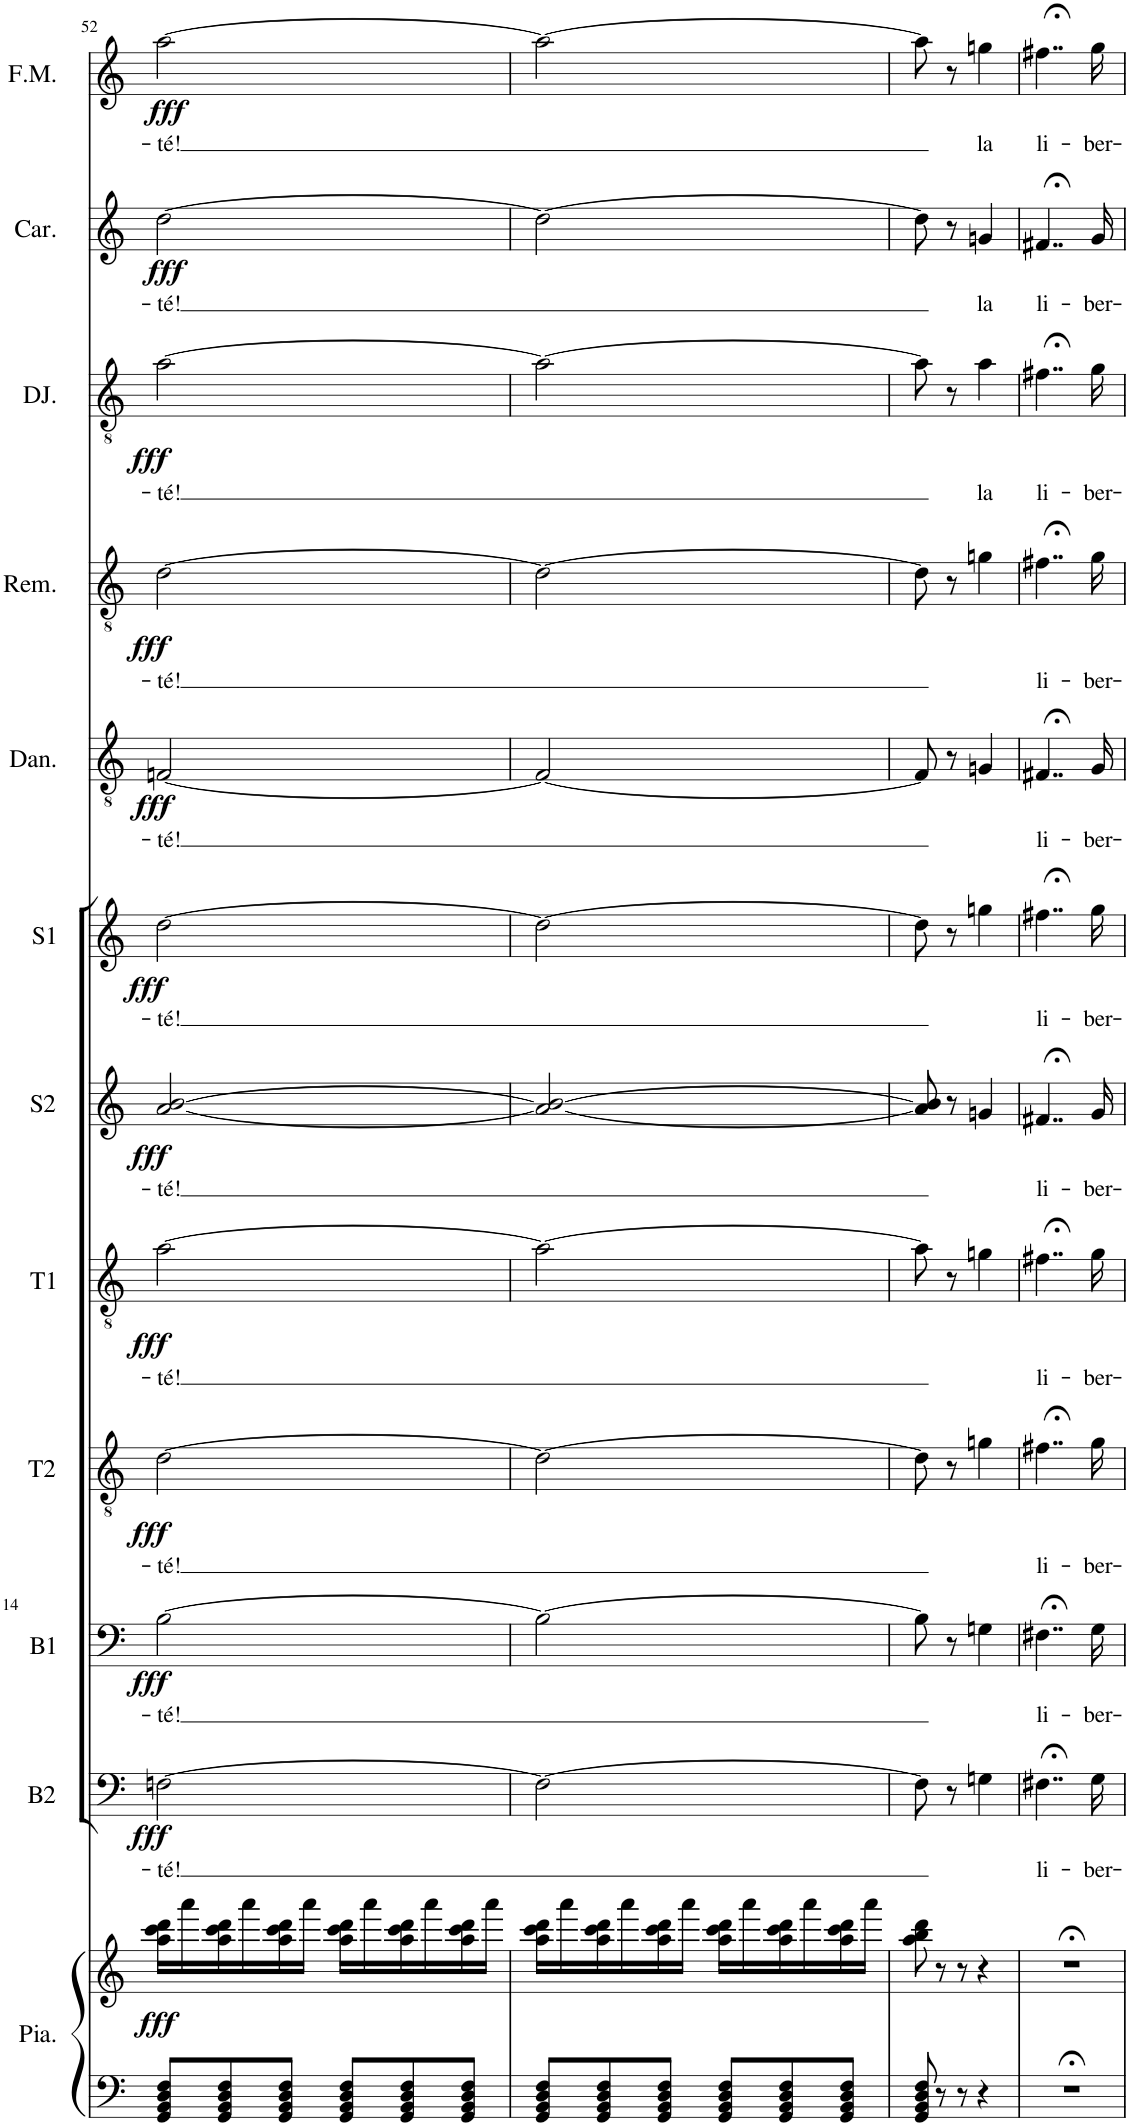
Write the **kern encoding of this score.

**kern	**kern	**dynam	**kern	**text	**dynam	**kern	**text	**dynam	**kern	**text	**dynam	**kern	**text	**dynam	**kern	**text	**dynam	**kern	**text	**dynam	**kern	**text	**dynam	**kern	**text	**dynam	**kern	**text	**dynam	**kern	**text	**dynam	**kern	**text	**dynam
*part12	*part12	*part12	*part11	*part11	*part11	*part10	*part10	*part10	*part9	*part9	*part9	*part8	*part8	*part8	*part7	*part7	*part7	*part6	*part6	*part6	*part5	*part5	*part5	*part4	*part4	*part4	*part3	*part3	*part3	*part2	*part2	*part2	*part1	*part1	*part1
*staff13	*staff12	*staff12/13	*staff11	*staff11	*staff11	*staff10	*staff10	*staff10	*staff9	*staff9	*staff9	*staff8	*staff8	*staff8	*staff7	*staff7	*staff7	*staff6	*staff6	*staff6	*staff5	*staff5	*staff5	*staff4	*staff4	*staff4	*staff3	*staff3	*staff3	*staff2	*staff2	*staff2	*staff1	*staff1	*staff1
*I"Piano	*	*	*I"Basse 2	*	*	*I"Basse 1	*	*	*I"Ténor 2	*	*	*I"Ténor 1	*	*	*I"Soprano 2	*	*	*I"Soprano 1	*	*	*I"Dancairo	*	*	*I"Remendado	*	*	*I"Don Jose	*	*	*I"Carmen	*	*	*I"Frasq/Merc	*	*
*I'Pia.	*	*	*I'B2	*	*	*I'B1	*	*	*I'T2	*	*	*I'T1	*	*	*I'S2	*	*	*I'S1	*	*	*I'Dan.	*	*	*I'Rem.	*	*	*I'DJ.	*	*	*I'Car.	*	*	*I'F.M.	*	*
!!LO:PB:g=z
*clefF4	*clefG2	*	*clefF4	*	*	*clefF4	*	*	*clefGv2	*	*	*clefGv2	*	*	*clefG2	*	*	*clefG2	*	*	*clefGv2	*	*	*clefGv2	*	*	*clefGv2	*	*	*clefG2	*	*	*clefG2	*	*
*k[]	*k[]	*	*k[]	*	*	*k[]	*	*	*k[]	*	*	*k[]	*	*	*k[]	*	*	*k[]	*	*	*k[]	*	*	*k[]	*	*	*k[]	*	*	*k[]	*	*	*k[]	*	*
*M2/4	*M2/4	*	*M2/4	*	*	*M2/4	*	*	*M2/4	*	*	*M2/4	*	*	*M2/4	*	*	*M2/4	*	*	*M2/4	*	*	*M2/4	*	*	*M2/4	*	*	*M2/4	*	*	*M2/4	*	*
*Xbrackettup	*Xbrackettup	*	*	*	*	*	*	*	*	*	*	*	*	*	*	*	*	*	*	*	*	*	*	*	*	*	*	*	*	*	*	*	*	*	*
=52	=52	=52	=52	=52	=52	=52	=52	=52	=52	=52	=52	=52	=52	=52	=52	=52	=52	=52	=52	=52	=52	=52	=52	=52	=52	=52	=52	=52	=52	=52	=52	=52	=52	=52	=52
!	!	!LO:DY:b	!	!LO:LY:b	!LO:DY:b	!	!LO:LY:b	!LO:DY:b	!	!LO:LY:b	!LO:DY:b	!	!LO:LY:b	!LO:DY:b	!	!LO:LY:b	!LO:DY:b	!	!LO:LY:b	!LO:DY:b	!	!LO:LY:b	!LO:DY:b	!	!LO:LY:b	!LO:DY:b	!	!LO:LY:b	!LO:DY:b	!	!LO:LY:b	!LO:DY:b	!	!LO:LY:b	!LO:DY:b
12GG/ 12BB/ 12D/ 12F/L	24aa\ 24ccc\ 24ddd\LL	fff	[2Fn\	-té!	fff	[2B\	-té!	fff	[2d\	-té!	fff	[2a\	-té!	fff	[2a/ [2b/	-té!	fff	[2dd\	-té!	fff	[2Fn/	-té!	fff	[2d\	-té!	fff	[2a\	-té!	fff	[2dd\	-té!	fff	[2aa\	-té!	fff
.	24aaa\	.	.	.	.	.	.	.	.	.	.	.	.	.	.	.	.	.	.	.	.	.	.	.	.	.	.	.	.	.	.	.	.	.	.
12GG/ 12BB/ 12D/ 12F/	24aa\ 24ccc\ 24ddd\	.	.	.	.	.	.	.	.	.	.	.	.	.	.	.	.	.	.	.	.	.	.	.	.	.	.	.	.	.	.	.	.	.	.
.	24aaa\	.	.	.	.	.	.	.	.	.	.	.	.	.	.	.	.	.	.	.	.	.	.	.	.	.	.	.	.	.	.	.	.	.	.
12GG/ 12BB/ 12D/ 12F/J	24aa\ 24ccc\ 24ddd\	.	.	.	.	.	.	.	.	.	.	.	.	.	.	.	.	.	.	.	.	.	.	.	.	.	.	.	.	.	.	.	.	.	.
.	24aaa\JJ	.	.	.	.	.	.	.	.	.	.	.	.	.	.	.	.	.	.	.	.	.	.	.	.	.	.	.	.	.	.	.	.	.	.
12GG/ 12BB/ 12D/ 12F/L	24aa\ 24ccc\ 24ddd\LL	.	.	.	.	.	.	.	.	.	.	.	.	.	.	.	.	.	.	.	.	.	.	.	.	.	.	.	.	.	.	.	.	.	.
.	24aaa\	.	.	.	.	.	.	.	.	.	.	.	.	.	.	.	.	.	.	.	.	.	.	.	.	.	.	.	.	.	.	.	.	.	.
12GG/ 12BB/ 12D/ 12F/	24aa\ 24ccc\ 24ddd\	.	.	.	.	.	.	.	.	.	.	.	.	.	.	.	.	.	.	.	.	.	.	.	.	.	.	.	.	.	.	.	.	.	.
.	24aaa\	.	.	.	.	.	.	.	.	.	.	.	.	.	.	.	.	.	.	.	.	.	.	.	.	.	.	.	.	.	.	.	.	.	.
12GG/ 12BB/ 12D/ 12F/J	24aa\ 24ccc\ 24ddd\	.	.	.	.	.	.	.	.	.	.	.	.	.	.	.	.	.	.	.	.	.	.	.	.	.	.	.	.	.	.	.	.	.	.
.	24aaa\JJ	.	.	.	.	.	.	.	.	.	.	.	.	.	.	.	.	.	.	.	.	.	.	.	.	.	.	.	.	.	.	.	.	.	.
=53	=53	=53	=53	=53	=53	=53	=53	=53	=53	=53	=53	=53	=53	=53	=53	=53	=53	=53	=53	=53	=53	=53	=53	=53	=53	=53	=53	=53	=53	=53	=53	=53	=53	=53	=53
12GG/ 12BB/ 12D/ 12F/L	24aa\ 24ccc\ 24ddd\LL	.	2F\_	.	.	2B\_	.	.	2d\_	.	.	2a\_	.	.	2a/_ 2b/_	.	.	2dd\_	.	.	2F/_	.	.	2d\_	.	.	2a\_	.	.	2dd\_	.	.	2aa\_	.	.
.	24aaa\	.	.	.	.	.	.	.	.	.	.	.	.	.	.	.	.	.	.	.	.	.	.	.	.	.	.	.	.	.	.	.	.	.	.
12GG/ 12BB/ 12D/ 12F/	24aa\ 24ccc\ 24ddd\	.	.	.	.	.	.	.	.	.	.	.	.	.	.	.	.	.	.	.	.	.	.	.	.	.	.	.	.	.	.	.	.	.	.
.	24aaa\	.	.	.	.	.	.	.	.	.	.	.	.	.	.	.	.	.	.	.	.	.	.	.	.	.	.	.	.	.	.	.	.	.	.
12GG/ 12BB/ 12D/ 12F/J	24aa\ 24ccc\ 24ddd\	.	.	.	.	.	.	.	.	.	.	.	.	.	.	.	.	.	.	.	.	.	.	.	.	.	.	.	.	.	.	.	.	.	.
.	24aaa\JJ	.	.	.	.	.	.	.	.	.	.	.	.	.	.	.	.	.	.	.	.	.	.	.	.	.	.	.	.	.	.	.	.	.	.
12GG/ 12BB/ 12D/ 12F/L	24aa\ 24ccc\ 24ddd\LL	.	.	.	.	.	.	.	.	.	.	.	.	.	.	.	.	.	.	.	.	.	.	.	.	.	.	.	.	.	.	.	.	.	.
.	24aaa\	.	.	.	.	.	.	.	.	.	.	.	.	.	.	.	.	.	.	.	.	.	.	.	.	.	.	.	.	.	.	.	.	.	.
12GG/ 12BB/ 12D/ 12F/	24aa\ 24ccc\ 24ddd\	.	.	.	.	.	.	.	.	.	.	.	.	.	.	.	.	.	.	.	.	.	.	.	.	.	.	.	.	.	.	.	.	.	.
.	24aaa\	.	.	.	.	.	.	.	.	.	.	.	.	.	.	.	.	.	.	.	.	.	.	.	.	.	.	.	.	.	.	.	.	.	.
12GG/ 12BB/ 12D/ 12F/J	24aa\ 24ccc\ 24ddd\	.	.	.	.	.	.	.	.	.	.	.	.	.	.	.	.	.	.	.	.	.	.	.	.	.	.	.	.	.	.	.	.	.	.
.	24aaa\JJ	.	.	.	.	.	.	.	.	.	.	.	.	.	.	.	.	.	.	.	.	.	.	.	.	.	.	.	.	.	.	.	.	.	.
=54	=54	=54	=54	=54	=54	=54	=54	=54	=54	=54	=54	=54	=54	=54	=54	=54	=54	=54	=54	=54	=54	=54	=54	=54	=54	=54	=54	=54	=54	=54	=54	=54	=54	=54	=54
*brackettup	*brackettup	*	*	*	*	*	*	*	*	*	*	*	*	*	*	*	*	*	*	*	*	*	*	*	*	*	*	*	*	*	*	*	*	*	*
12GG/ 12BB/ 12D/ 12F/	12aa\ 12bb\ 12ddd\	.	8F\]	.	.	8B\]	.	.	8d\]	.	.	8a\]	.	.	8a/] 8b/]	.	.	8dd\]	.	.	8F/]	.	.	8d\]	.	.	8a\]	.	.	8dd\]	.	.	8aa\]	.	.
12r	12r	.	.	.	.	.	.	.	.	.	.	.	.	.	.	.	.	.	.	.	.	.	.	.	.	.	.	.	.	.	.	.	.	.	.
.	.	.	8r	.	.	8r	.	.	8r	.	.	8r	.	.	8r	.	.	8r	.	.	8r	.	.	8r	.	.	8r	.	.	8r	.	.	8r	.	.
12r	12r	.	.	.	.	.	.	.	.	.	.	.	.	.	.	.	.	.	.	.	.	.	.	.	.	.	.	.	.	.	.	.	.	.	.
!	!	!	!	!	!	!	!	!	!	!	!	!	!	!	!	!	!	!	!	!	!	!	!	!	!	!	!	!LO:LY:b	!	!	!LO:LY:b	!	!	!LO:LY:b	!
4r	4r	.	4Gn\	.	.	4Gn\	.	.	4gn\	.	.	4gn\	.	.	4gn/	.	.	4ggn\	.	.	4Gn/	.	.	4gn\	.	.	4a\	la	.	4gn/	la	.	4ggn\	la	.
=55	=55	=55	=55	=55	=55	=55	=55	=55	=55	=55	=55	=55	=55	=55	=55	=55	=55	=55	=55	=55	=55	=55	=55	=55	=55	=55	=55	=55	=55	=55	=55	=55	=55	=55	=55
!	!	!	!	!LO:LY:b	!	!	!LO:LY:b	!	!	!LO:LY:b	!	!	!LO:LY:b	!	!	!LO:LY:b	!	!	!LO:LY:b	!	!	!LO:LY:b	!	!	!LO:LY:b	!	!	!LO:LY:b	!	!	!LO:LY:b	!	!	!LO:LY:b	!
2r;<	2r;<	.	4..F#X;<\	li-	.	4..F#X;<\	li-	.	4..f#X;<\	li-	.	4..f#X;<\	li-	.	4..f#X;</	li-	.	4..ff#X;<\	li-	.	4..F#X;</	li-	.	4..f#X;<\	li-	.	4..f#X;<\	li-	.	4..f#X;</	li-	.	4..ff#X;<\	li-	.
!	!	!	!	!LO:LY:b	!	!	!LO:LY:b	!	!	!LO:LY:b	!	!	!LO:LY:b	!	!	!LO:LY:b	!	!	!LO:LY:b	!	!	!LO:LY:b	!	!	!LO:LY:b	!	!	!LO:LY:b	!	!	!LO:LY:b	!	!	!LO:LY:b	!
.	.	.	16G\	-ber-	.	16G\	-ber-	.	16g\	-ber-	.	16g\	-ber-	.	16g/	-ber-	.	16gg\	-ber-	.	16G/	-ber-	.	16g\	-ber-	.	16g\	-ber-	.	16g/	-ber-	.	16gg\	-ber-	.
=	=	=	=	=	=	=	=	=	=	=	=	=	=	=	=	=	=	=	=	=	=	=	=	=	=	=	=	=	=	=	=	=	=	=	=
*-	*-	*-	*-	*-	*-	*-	*-	*-	*-	*-	*-	*-	*-	*-	*-	*-	*-	*-	*-	*-	*-	*-	*-	*-	*-	*-	*-	*-	*-	*-	*-	*-	*-	*-	*-
